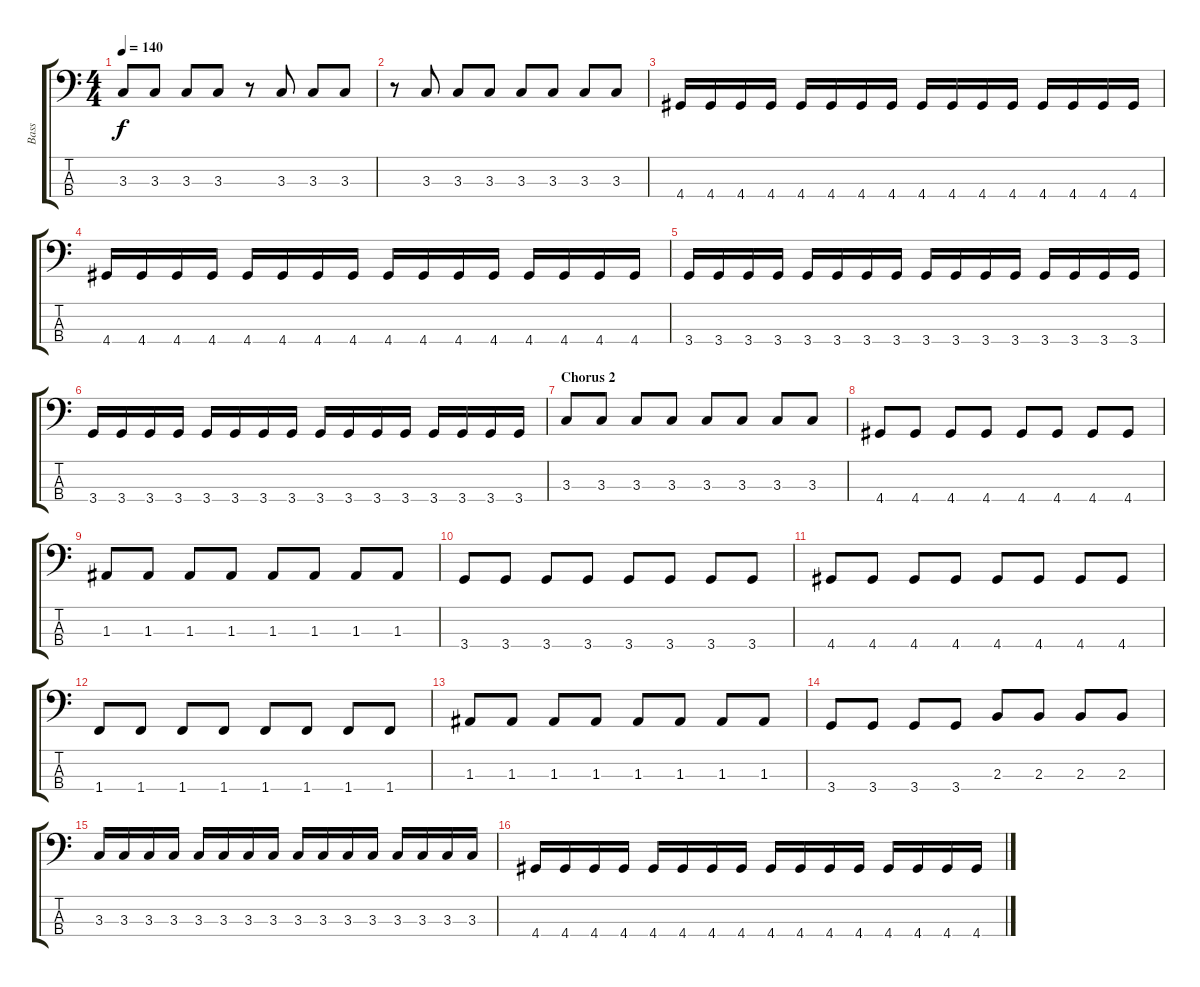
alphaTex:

\track ("Bass" "Bass") {instrument electricbasspick}
\staff {score tabs}
\tuning (G2 D2 A1 E1) {hide}
\ts (4 4)
\tempo 140
\clef f4
\ks c
3.3.8{dy f} 3.3.8 3.3.8 3.3.8 r.8 3.3.8 3.3.8 3.3.8 |
r.8 3.3.8 3.3.8 3.3.8 3.3.8 3.3.8 3.3.8 3.3.8 |
4.4.16 4.4.16 4.4.16 4.4.16 4.4.16 4.4.16 4.4.16 4.4.16 4.4.16 4.4.16 4.4.16 4.4.16 4.4.16 4.4.16 4.4.16 4.4.16 |
4.4.16 4.4.16 4.4.16 4.4.16 4.4.16 4.4.16 4.4.16 4.4.16 4.4.16 4.4.16 4.4.16 4.4.16 4.4.16 4.4.16 4.4.16 4.4.16 |
3.4.16 3.4.16 3.4.16 3.4.16 3.4.16 3.4.16 3.4.16 3.4.16 3.4.16 3.4.16 3.4.16 3.4.16 3.4.16 3.4.16 3.4.16 3.4.16 |
3.4.16 3.4.16 3.4.16 3.4.16 3.4.16 3.4.16 3.4.16 3.4.16 3.4.16 3.4.16 3.4.16 3.4.16 3.4.16 3.4.16 3.4.16 3.4.16 |
\section ("" "Chorus 2")
3.3.8 3.3.8 3.3.8 3.3.8 3.3.8 3.3.8 3.3.8 3.3.8 |
4.4.8 4.4.8 4.4.8 4.4.8 4.4.8 4.4.8 4.4.8 4.4.8 |
1.3.8 1.3.8 1.3.8 1.3.8 1.3.8 1.3.8 1.3.8 1.3.8 |
3.4.8 3.4.8 3.4.8 3.4.8 3.4.8 3.4.8 3.4.8 3.4.8 |
4.4.8 4.4.8 4.4.8 4.4.8 4.4.8 4.4.8 4.4.8 4.4.8 |
1.4.8 1.4.8 1.4.8 1.4.8 1.4.8 1.4.8 1.4.8 1.4.8 |
1.3.8 1.3.8 1.3.8 1.3.8 1.3.8 1.3.8 1.3.8 1.3.8 |
3.4.8 3.4.8 3.4.8 3.4.8 2.3.8 2.3.8 2.3.8 2.3.8 |
3.3.16 3.3.16 3.3.16 3.3.16 3.3.16 3.3.16 3.3.16 3.3.16 3.3.16 3.3.16 3.3.16 3.3.16 3.3.16 3.3.16 3.3.16 3.3.16 |
4.4.16 4.4.16 4.4.16 4.4.16 4.4.16 4.4.16 4.4.16 4.4.16 4.4.16 4.4.16 4.4.16 4.4.16 4.4.16 4.4.16 4.4.16 4.4.16
